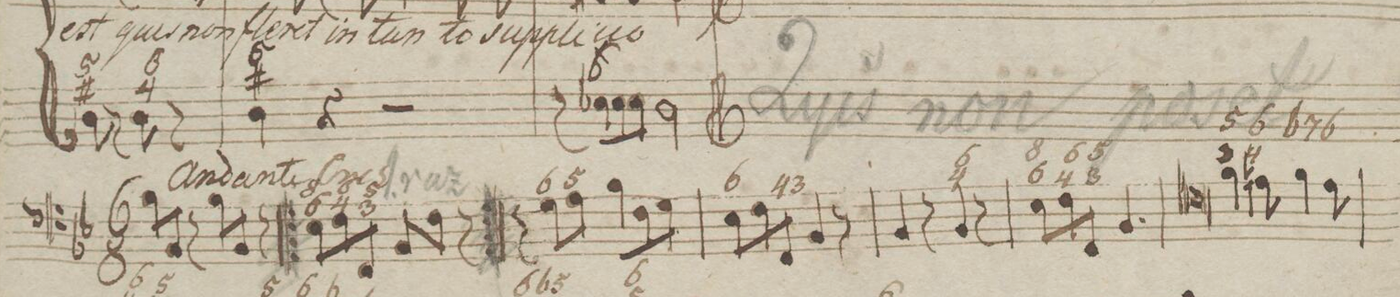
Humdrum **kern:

**kern	**fba	**dynam
*I"Organ.	*	*
*clefF4	*	*
*k[b-e-]	*	*
*M6/8	*	*
*8\right	*	*
8B-\L	.	<
8BB-/J	.	.
8r	.	.
8B-\L	.	.
8BB-/J	.	.
8r	.	.
=2	=2	=2
8E-\L	8 6	.
8F\	6 4	.
8FF/J	5 3	.
8BB-/L	.	.
8F\J	.	.
8r	.	.
=3	=3	=3
8E-\Lyy	8 6	.
8F\yy	6 4	.
8FF/Jyy	5 3	.
8BB-/Lyy	.	.
8F\Jyy	.	.
8ryy	.	.
=4	=4	=4
8r	.	.
8G\L	6	.
8A\J	5	.
8B-\L	.	.
8F\	.	.
8G\J	.	.
=5	=5	=5
8E-\L	6	.
8F\	.	.
8FF/J	4	.
.	3	.
4BB-/	.	.
8r	.	.
=6	=6	=6
4BB-/	.	.
8r	.	.
4BB-/	6 4	.
8r	.	.
=7	=7	=7
8E-\L	8 6	.
8F\	6 4	.
8FF/J	5 3	.
4.BB-/	.	.
*clefC4	*	*
=8	=8	=8
*4\right	*	*
4f\	5 3	.
8en\	6 4	.
4f\	6	.
.	7	.
8e\	6	.
=9	=9	=9
*-	*-	*-
